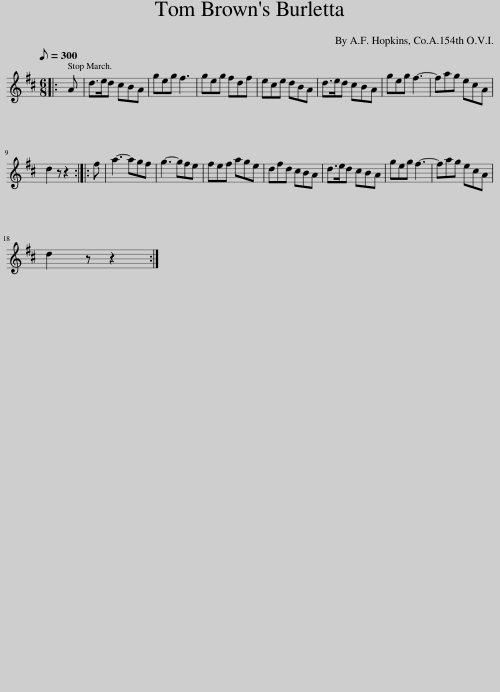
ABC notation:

X:1
L:1/8
Q:1/8=300
M:6/8
I:linebreak $
K:none
V:1 treble transpose="8 "
V:1
[K:D]|: A | d>ed cBA | geg f3 | geg fdf | ece dBA | %5
 d>ed cBA | geg f3- | fag ecA |$ d2 z z2 :: f | %10
 a3- agf | g3- gfe | fef age | dfd cBA | d>ed cBA | %15
 geg f3- | fag ecA |$ d2 z z2 :| %18
